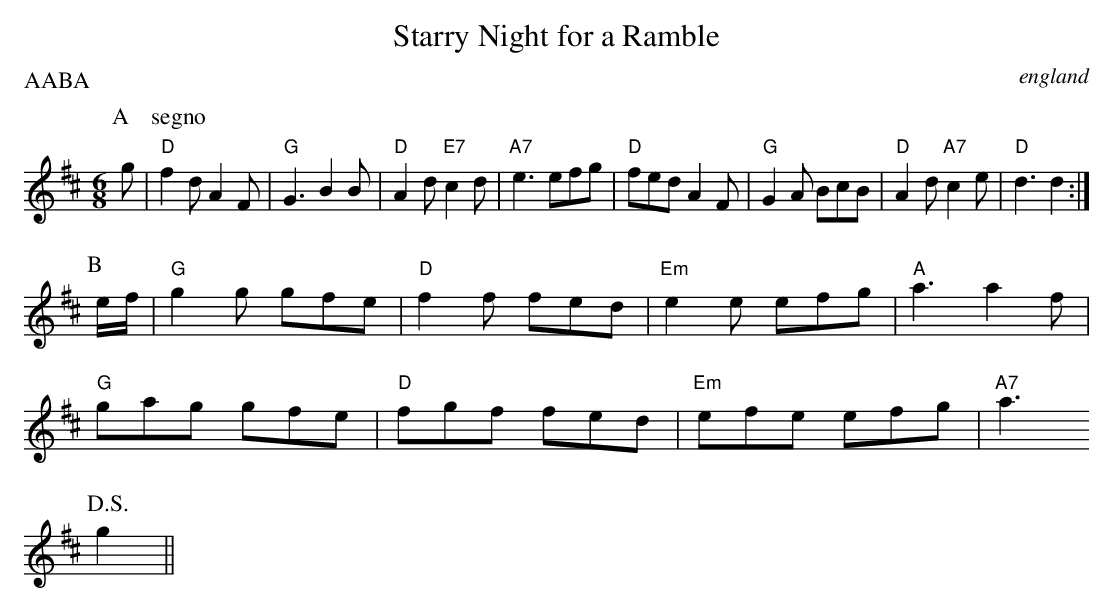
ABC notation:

X:1
T:Starry Night for a Ramble
O:england
P:AABA
M:6/8
K:D
P:A
g|\
P:segno
"D"f2d A2F|"G"G3 B2B|"D"A2d "E7"c2d|"A7"e3 efg|"D"fed A2F|"G"G2A BcB|\
"D"A2d "A7"c2e|"D"d3 d2:|
P:B
e/2f/2|"G"g2g gfe|"D"f2f fed|"Em"e2e efg|"A"a3 a2f|
"G"gag gfe|"D"fgf fed|"Em"efe efg|"A7"a3
P:D.S.
g2||
